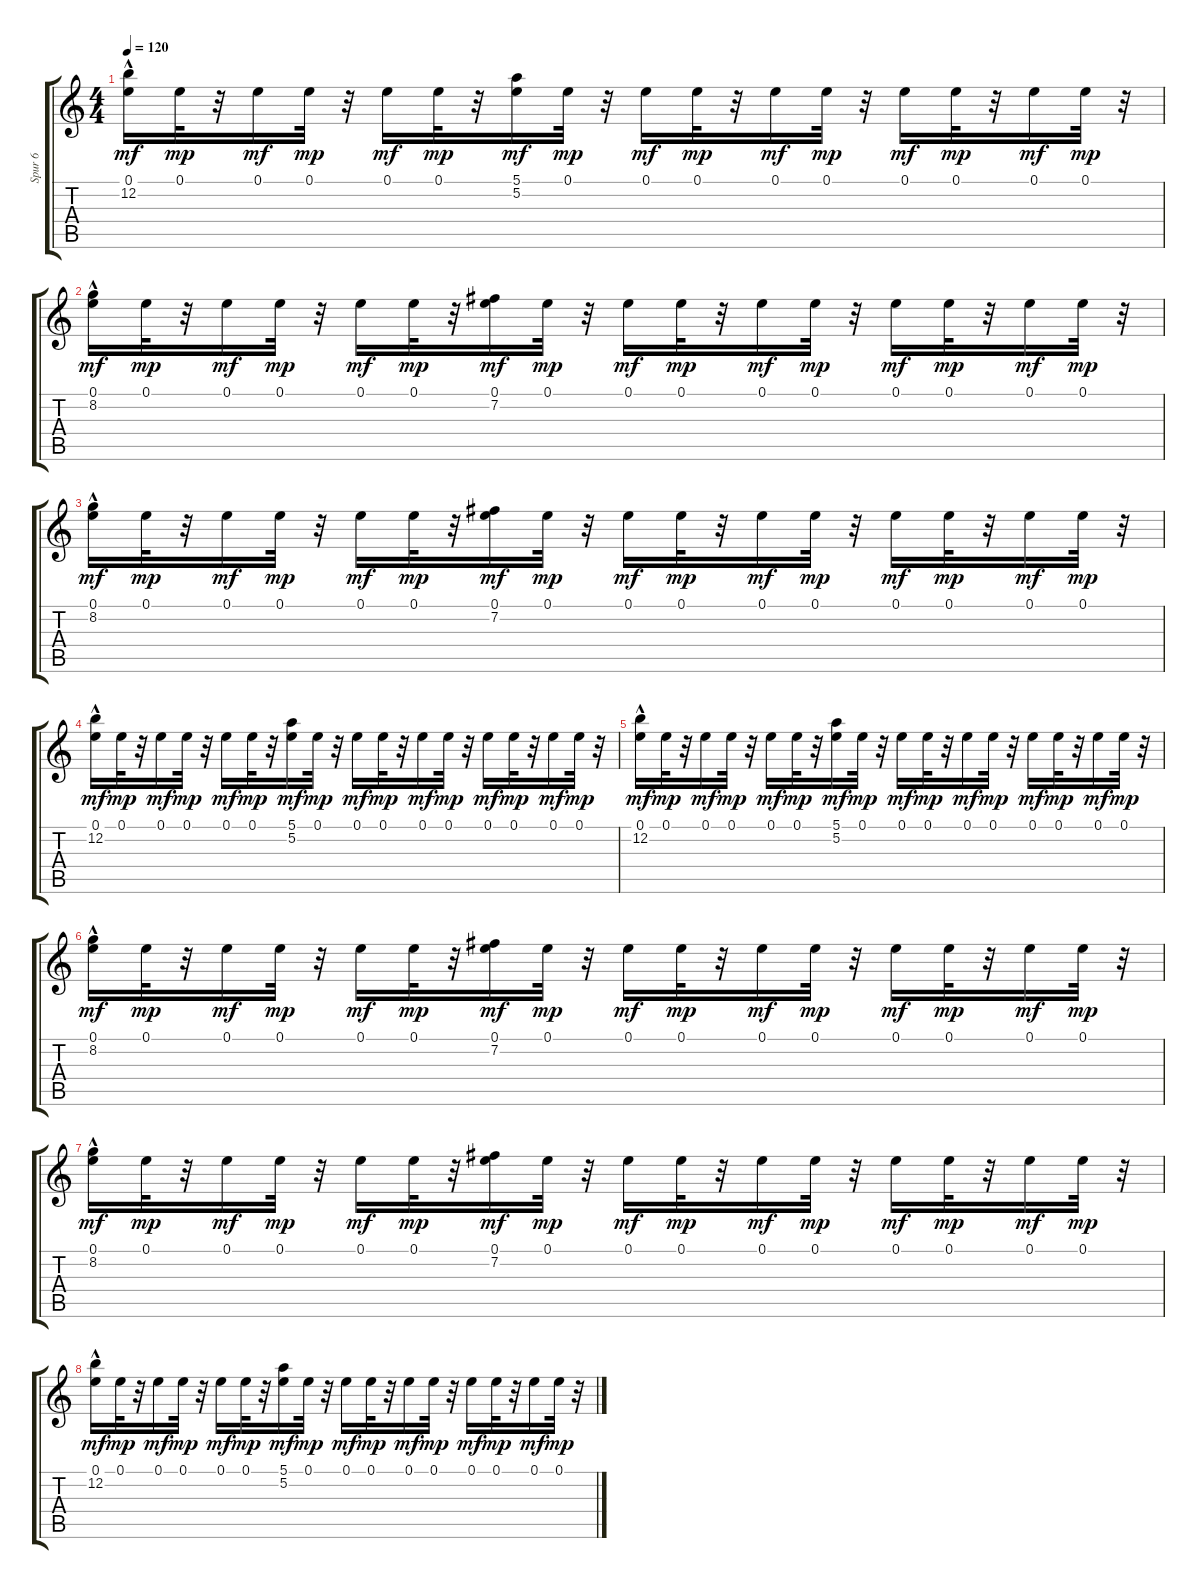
\track ("Spur 6" "Spur 6") {instrument electricguitarmuted}
\staff {score tabs}
\tuning (E4 B3 G3 D3 A2 E2) {hide}
\ts (4 4)
\tempo 120
\clef g2
\ks c
(0.1 12.2{hac}).16{dy mf} 0.1.32{dy mp} r.32 0.1.16{dy mf} 0.1.32{dy mp} r.32 0.1.16{dy mf} 0.1.32{dy mp} r.32 (5.1 5.2).16{dy mf} 0.1.32{dy mp} r.32 0.1.16{dy mf} 0.1.32{dy mp} r.32 0.1.16{dy mf} 0.1.32{dy mp} r.32 0.1.16{dy mf} 0.1.32{dy mp} r.32 0.1.16{dy mf} 0.1.32{dy mp} r.32 |
(0.1 8.2{hac}).16{dy mf} 0.1.32{dy mp} r.32 0.1.16{dy mf} 0.1.32{dy mp} r.32 0.1.16{dy mf} 0.1.32{dy mp} r.32 (0.1 7.2).16{dy mf} 0.1.32{dy mp} r.32 0.1.16{dy mf} 0.1.32{dy mp} r.32 0.1.16{dy mf} 0.1.32{dy mp} r.32 0.1.16{dy mf} 0.1.32{dy mp} r.32 0.1.16{dy mf} 0.1.32{dy mp} r.32 |
(0.1 8.2{hac}).16{dy mf} 0.1.32{dy mp} r.32 0.1.16{dy mf} 0.1.32{dy mp} r.32 0.1.16{dy mf} 0.1.32{dy mp} r.32 (0.1 7.2).16{dy mf} 0.1.32{dy mp} r.32 0.1.16{dy mf} 0.1.32{dy mp} r.32 0.1.16{dy mf} 0.1.32{dy mp} r.32 0.1.16{dy mf} 0.1.32{dy mp} r.32 0.1.16{dy mf} 0.1.32{dy mp} r.32 |
(0.1 12.2{hac}).16{dy mf} 0.1.32{dy mp} r.32 0.1.16{dy mf} 0.1.32{dy mp} r.32 0.1.16{dy mf} 0.1.32{dy mp} r.32 (5.1 5.2).16{dy mf} 0.1.32{dy mp} r.32 0.1.16{dy mf} 0.1.32{dy mp} r.32 0.1.16{dy mf} 0.1.32{dy mp} r.32 0.1.16{dy mf} 0.1.32{dy mp} r.32 0.1.16{dy mf} 0.1.32{dy mp} r.32 |
(0.1 12.2{hac}).16{dy mf} 0.1.32{dy mp} r.32 0.1.16{dy mf} 0.1.32{dy mp} r.32 0.1.16{dy mf} 0.1.32{dy mp} r.32 (5.1 5.2).16{dy mf} 0.1.32{dy mp} r.32 0.1.16{dy mf} 0.1.32{dy mp} r.32 0.1.16{dy mf} 0.1.32{dy mp} r.32 0.1.16{dy mf} 0.1.32{dy mp} r.32 0.1.16{dy mf} 0.1.32{dy mp} r.32 |
(0.1 8.2{hac}).16{dy mf} 0.1.32{dy mp} r.32 0.1.16{dy mf} 0.1.32{dy mp} r.32 0.1.16{dy mf} 0.1.32{dy mp} r.32 (0.1 7.2).16{dy mf} 0.1.32{dy mp} r.32 0.1.16{dy mf} 0.1.32{dy mp} r.32 0.1.16{dy mf} 0.1.32{dy mp} r.32 0.1.16{dy mf} 0.1.32{dy mp} r.32 0.1.16{dy mf} 0.1.32{dy mp} r.32 |
(0.1 8.2{hac}).16{dy mf} 0.1.32{dy mp} r.32 0.1.16{dy mf} 0.1.32{dy mp} r.32 0.1.16{dy mf} 0.1.32{dy mp} r.32 (0.1 7.2).16{dy mf} 0.1.32{dy mp} r.32 0.1.16{dy mf} 0.1.32{dy mp} r.32 0.1.16{dy mf} 0.1.32{dy mp} r.32 0.1.16{dy mf} 0.1.32{dy mp} r.32 0.1.16{dy mf} 0.1.32{dy mp} r.32 |
(0.1 12.2{hac}).16{dy mf} 0.1.32{dy mp} r.32 0.1.16{dy mf} 0.1.32{dy mp} r.32 0.1.16{dy mf} 0.1.32{dy mp} r.32 (5.1 5.2).16{dy mf} 0.1.32{dy mp} r.32 0.1.16{dy mf} 0.1.32{dy mp} r.32 0.1.16{dy mf} 0.1.32{dy mp} r.32 0.1.16{dy mf} 0.1.32{dy mp} r.32 0.1.16{dy mf} 0.1.32{dy mp} r.32
